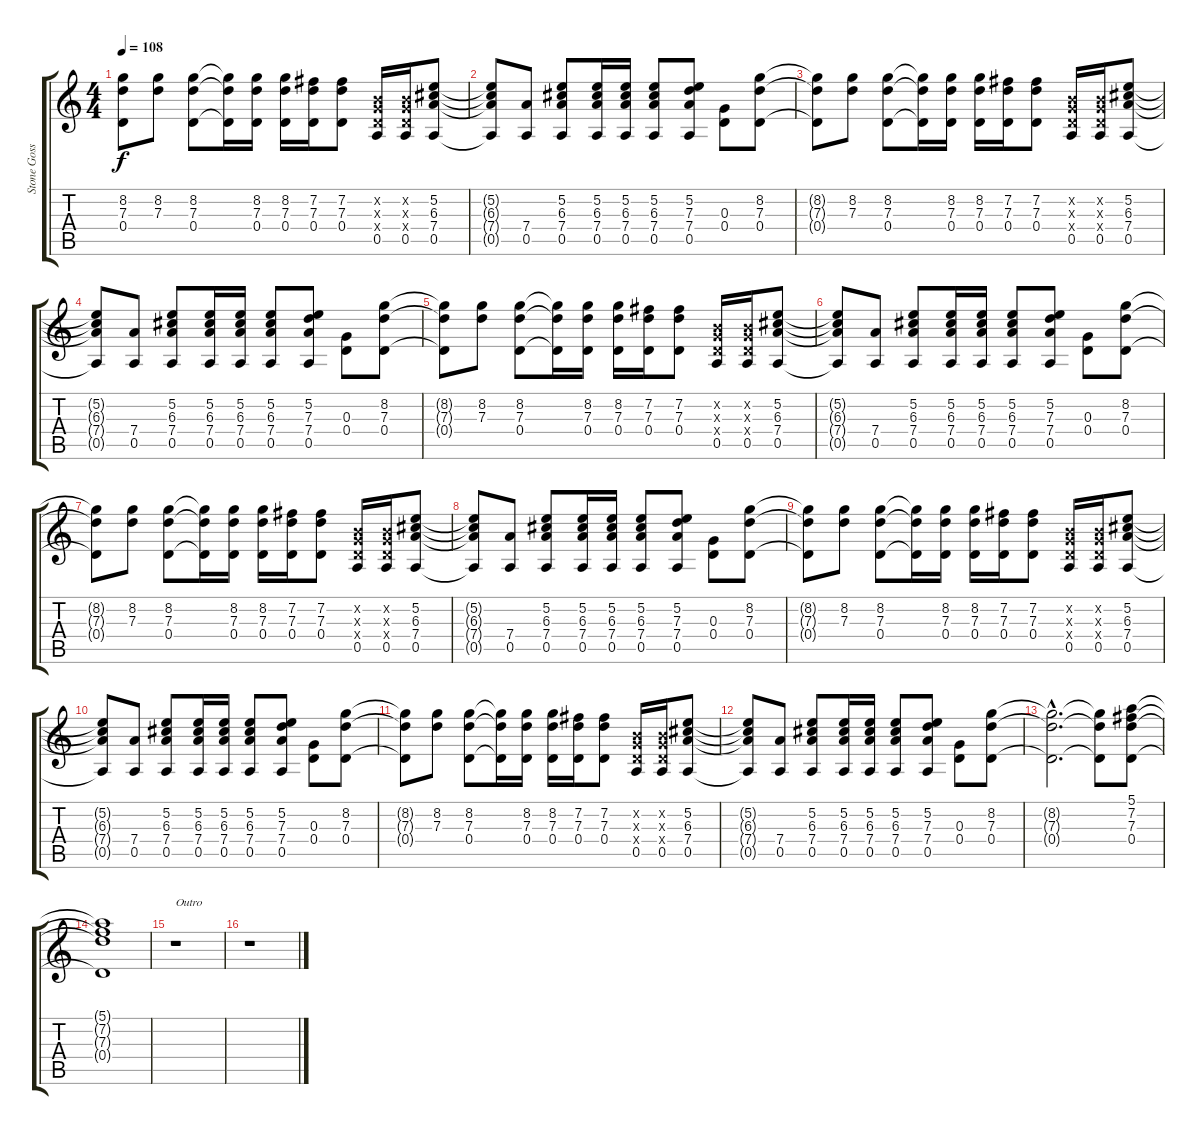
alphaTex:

\track ("Stone Gossard" "Stone Goss") {instrument overdrivenguitar}
\staff {score tabs}
\tuning (E4 B3 G3 D3 A2 E2) {hide}
\ts (4 4)
\tempo 108
\clef g2
\ks c
(8.2{t} 7.3{t} 0.4{t}).8{dy f} (8.2 7.3).8 (8.2 7.3 0.4).8 (8.2{t} 7.3{t} 0.4{t}).16 (8.2 7.3 0.4).16 (8.2 7.3 0.4).16 (7.2 7.3 0.4).16 (7.2 7.3 0.4).8 (0.2{x} 0.3{x} 0.4{x} 0.5).16 (0.2{x} 0.3{x} 0.4{x} 0.5).16 (5.2 6.3 7.4 0.5).8 |
(5.2{t} 6.3{t} 7.4{t} 0.5{t}).8 (7.4 0.5).8 (5.2 6.3 7.4 0.5).8 (5.2 6.3 7.4 0.5).16 (5.2 6.3 7.4 0.5).16 (5.2 6.3 7.4 0.5).8 (5.2 7.3 7.4 0.5).8 (0.3 0.4).8 (8.2 7.3 0.4).8 |
(8.2{t} 7.3{t} 0.4{t}).8 (8.2 7.3).8 (8.2 7.3 0.4).8 (8.2{t} 7.3{t} 0.4{t}).16 (8.2 7.3 0.4).16 (8.2 7.3 0.4).16 (7.2 7.3 0.4).16 (7.2 7.3 0.4).8 (0.2{x} 0.3{x} 0.4{x} 0.5).16 (0.2{x} 0.3{x} 0.4{x} 0.5).16 (5.2 6.3 7.4 0.5).8 |
(5.2{t} 6.3{t} 7.4{t} 0.5{t}).8 (7.4 0.5).8 (5.2 6.3 7.4 0.5).8 (5.2 6.3 7.4 0.5).16 (5.2 6.3 7.4 0.5).16 (5.2 6.3 7.4 0.5).8 (5.2 7.3 7.4 0.5).8 (0.3 0.4).8 (8.2 7.3 0.4).8 |
(8.2{t} 7.3{t} 0.4{t}).8 (8.2 7.3).8 (8.2 7.3 0.4).8 (8.2{t} 7.3{t} 0.4{t}).16 (8.2 7.3 0.4).16 (8.2 7.3 0.4).16 (7.2 7.3 0.4).16 (7.2 7.3 0.4).8 (0.2{x} 0.3{x} 0.4{x} 0.5).16 (0.2{x} 0.3{x} 0.4{x} 0.5).16 (5.2 6.3 7.4 0.5).8 |
(5.2{t} 6.3{t} 7.4{t} 0.5{t}).8 (7.4 0.5).8 (5.2 6.3 7.4 0.5).8 (5.2 6.3 7.4 0.5).16 (5.2 6.3 7.4 0.5).16 (5.2 6.3 7.4 0.5).8 (5.2 7.3 7.4 0.5).8 (0.3 0.4).8 (8.2 7.3 0.4).8 |
(8.2{t} 7.3{t} 0.4{t}).8 (8.2 7.3).8 (8.2 7.3 0.4).8 (8.2{t} 7.3{t} 0.4{t}).16 (8.2 7.3 0.4).16 (8.2 7.3 0.4).16 (7.2 7.3 0.4).16 (7.2 7.3 0.4).8 (0.2{x} 0.3{x} 0.4{x} 0.5).16 (0.2{x} 0.3{x} 0.4{x} 0.5).16 (5.2 6.3 7.4 0.5).8 |
(5.2{t} 6.3{t} 7.4{t} 0.5{t}).8 (7.4 0.5).8 (5.2 6.3 7.4 0.5).8 (5.2 6.3 7.4 0.5).16 (5.2 6.3 7.4 0.5).16 (5.2 6.3 7.4 0.5).8 (5.2 7.3 7.4 0.5).8 (0.3 0.4).8 (8.2 7.3 0.4).8 |
(8.2{t} 7.3{t} 0.4{t}).8 (8.2 7.3).8 (8.2 7.3 0.4).8 (8.2{t} 7.3{t} 0.4{t}).16 (8.2 7.3 0.4).16 (8.2 7.3 0.4).16 (7.2 7.3 0.4).16 (7.2 7.3 0.4).8 (0.2{x} 0.3{x} 0.4{x} 0.5).16 (0.2{x} 0.3{x} 0.4{x} 0.5).16 (5.2 6.3 7.4 0.5).8 |
(5.2{t} 6.3{t} 7.4{t} 0.5{t}).8 (7.4 0.5).8 (5.2 6.3 7.4 0.5).8 (5.2 6.3 7.4 0.5).16 (5.2 6.3 7.4 0.5).16 (5.2 6.3 7.4 0.5).8 (5.2 7.3 7.4 0.5).8 (0.3 0.4).8 (8.2 7.3 0.4).8 |
(8.2{t} 7.3{t} 0.4{t}).8 (8.2 7.3).8 (8.2 7.3 0.4).8 (8.2{t} 7.3{t} 0.4{t}).16 (8.2 7.3 0.4).16 (8.2 7.3 0.4).16 (7.2 7.3 0.4).16 (7.2 7.3 0.4).8 (0.2{x} 0.3{x} 0.4{x} 0.5).16 (0.2{x} 0.3{x} 0.4{x} 0.5).16 (5.2 6.3 7.4 0.5).8 |
(5.2{t} 6.3{t} 7.4{t} 0.5{t}).8 (7.4 0.5).8 (5.2 6.3 7.4 0.5).8 (5.2 6.3 7.4 0.5).16 (5.2 6.3 7.4 0.5).16 (5.2 6.3 7.4 0.5).8 (5.2 7.3 7.4 0.5).8 (0.3 0.4).8 (8.2 7.3 0.4).8 |
(8.2{hac t} 7.3{hac t} 0.4{hac t}).2{d} (8.2{t} 7.3{t} 0.4{t}).8 (5.1 7.2 7.3 0.4).8 |
(5.1{t} 7.2{t} 7.3{t} 0.4{t}).1 |
r.1{txt "Outro"} |
r.1
